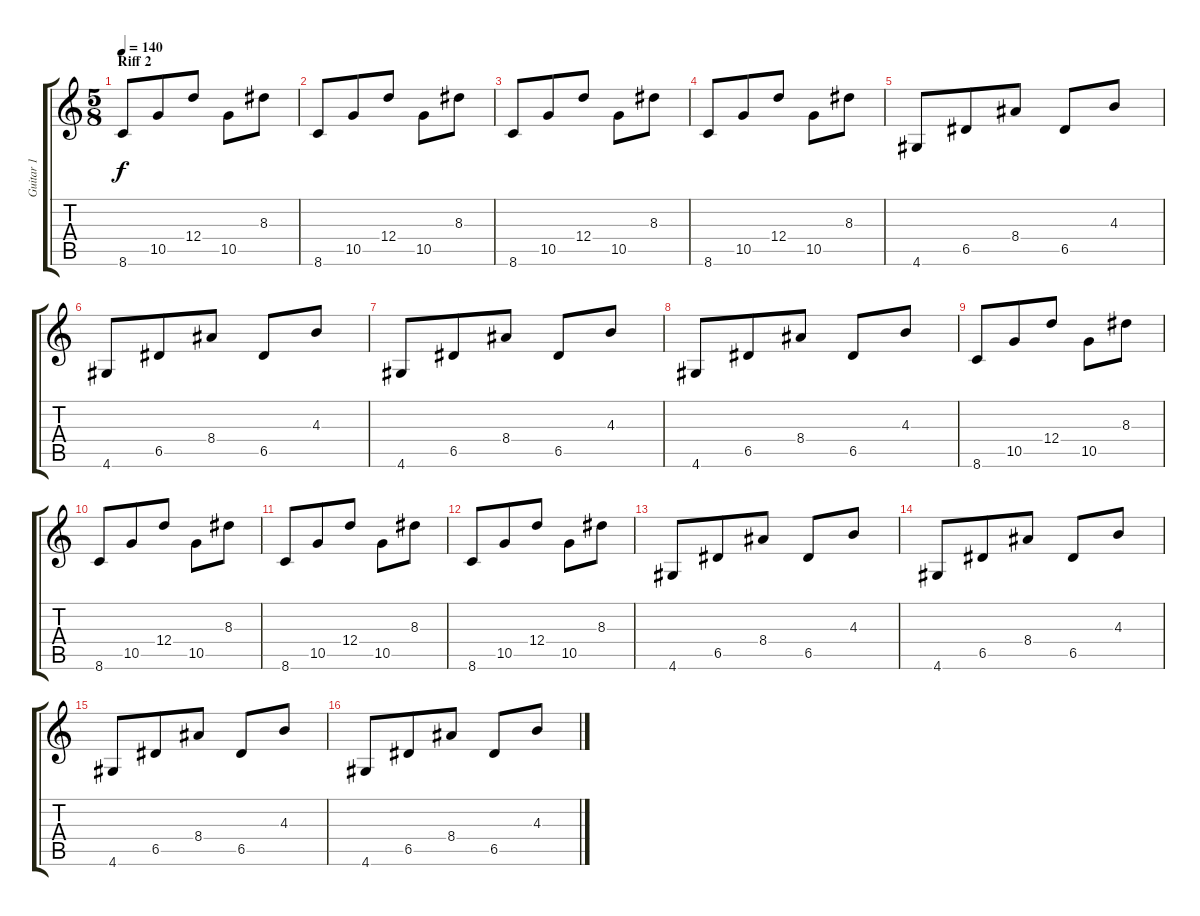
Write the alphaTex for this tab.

\track ("Guitar 1" "Guitar 1") {instrument acousticguitarsteel}
\staff {score tabs}
\tuning (E4 B3 G3 D3 A2 E2) {hide}
\ts (5 8)
\section ("" "Riff 2")
\tempo 140
\clef g2
\ks c
8.6.8{dy f} 10.5.8 12.4.8 10.5.8 8.3.8 |
8.6.8 10.5.8 12.4.8 10.5.8 8.3.8 |
8.6.8 10.5.8 12.4.8 10.5.8 8.3.8 |
8.6.8 10.5.8 12.4.8 10.5.8 8.3.8 |
4.6.8 6.5.8 8.4.8 6.5.8 4.3.8 |
4.6.8 6.5.8 8.4.8 6.5.8 4.3.8 |
4.6.8 6.5.8 8.4.8 6.5.8 4.3.8 |
4.6.8 6.5.8 8.4.8 6.5.8 4.3.8 |
8.6.8 10.5.8 12.4.8 10.5.8 8.3.8 |
8.6.8 10.5.8 12.4.8 10.5.8 8.3.8 |
8.6.8 10.5.8 12.4.8 10.5.8 8.3.8 |
8.6.8 10.5.8 12.4.8 10.5.8 8.3.8 |
4.6.8 6.5.8 8.4.8 6.5.8 4.3.8 |
4.6.8 6.5.8 8.4.8 6.5.8 4.3.8 |
4.6.8 6.5.8 8.4.8 6.5.8 4.3.8 |
4.6.8 6.5.8 8.4.8 6.5.8 4.3.8
